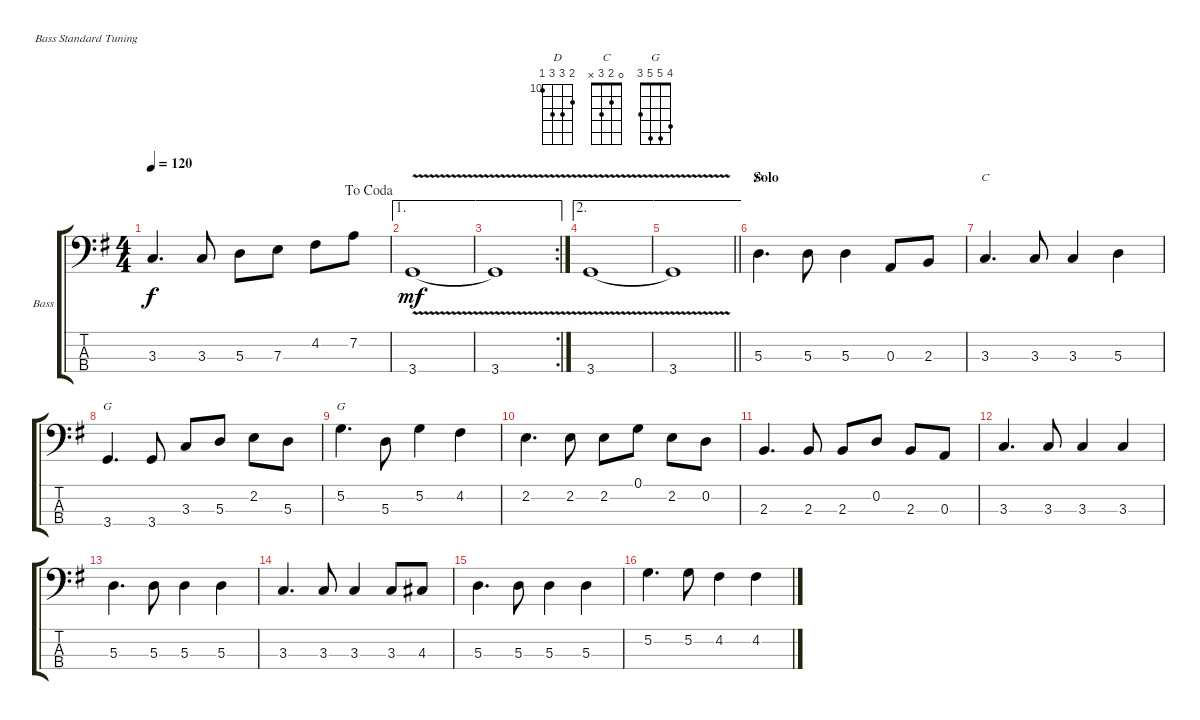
\defaultSystemsLayout 4
\bracketExtendMode groupsimilarinstruments
\useSystemSignSeparator
\multiTrackTrackNamePolicy allsystems
\firstSystemTrackNameOrientation horizontal
\otherSystemsTrackNameOrientation horizontal
\track ("Electric Bass" "Bass") {multiBarRest instrument electricbassfinger}
\staff {score tabs}
\tuning (G2 D2 A1 E1)
\chord ("D" 11 12 12 10) {firstfret 10}
\chord ("C" 0 2 3 x)
\chord ("G" 4 5 5 3)
\ts (4 4)
\jump dacoda
\tempo 120
\clef f4
\ks g
3.3.4{d dy f} 3.3.8 5.3.8 7.3.8 4.2.8 7.2.8 |
\ae 1
3.4{v}.1{dy mf legatoorigin} |
\ae 1
\rc 2
3.4{v}.1 |
\ae 2
3.4{v}.1{legatoorigin} |
\ae 2
\barLineRight lightlight
3.4{v}.1 |
\section ("" "Solo")
5.3.4{d ch "D"} 5.3.8 5.3.4 0.3.8 2.3.8 |
3.3.4{d ch "C"} 3.3.8 3.3.4 5.3.4 |
3.4.4{d ch "G"} 3.4.8 3.3.8 5.3.8 2.2.8 5.3.8 |
5.2.4{d ch "G"} 5.3.8 5.2.4 4.2.4 |
\scale
0.316726 2.2.4{d} 2.2.8 2.2.8 0.1.8 2.2.8 0.2.8 |
\scale
0.213523 2.3.4{d} 2.3.8 2.3.8 0.2.8 2.3.8 0.3.8 |
\scale
0.214 3.3.4{d} 3.3.8 3.3.4 3.3.4 |
\scale
0.263015 5.3.4{d} 5.3.8 5.3.4 5.3.4 |
\scale
0.325005 3.3.4{d} 3.3.8 3.3.4 3.3.8 4.3.8 |
\scale
0.134622 5.3.4{d} 5.3.8 5.3.4 5.3.4 |
\scale
0.210526 5.2.4{d} 5.2.8 4.2.4 4.2.4
